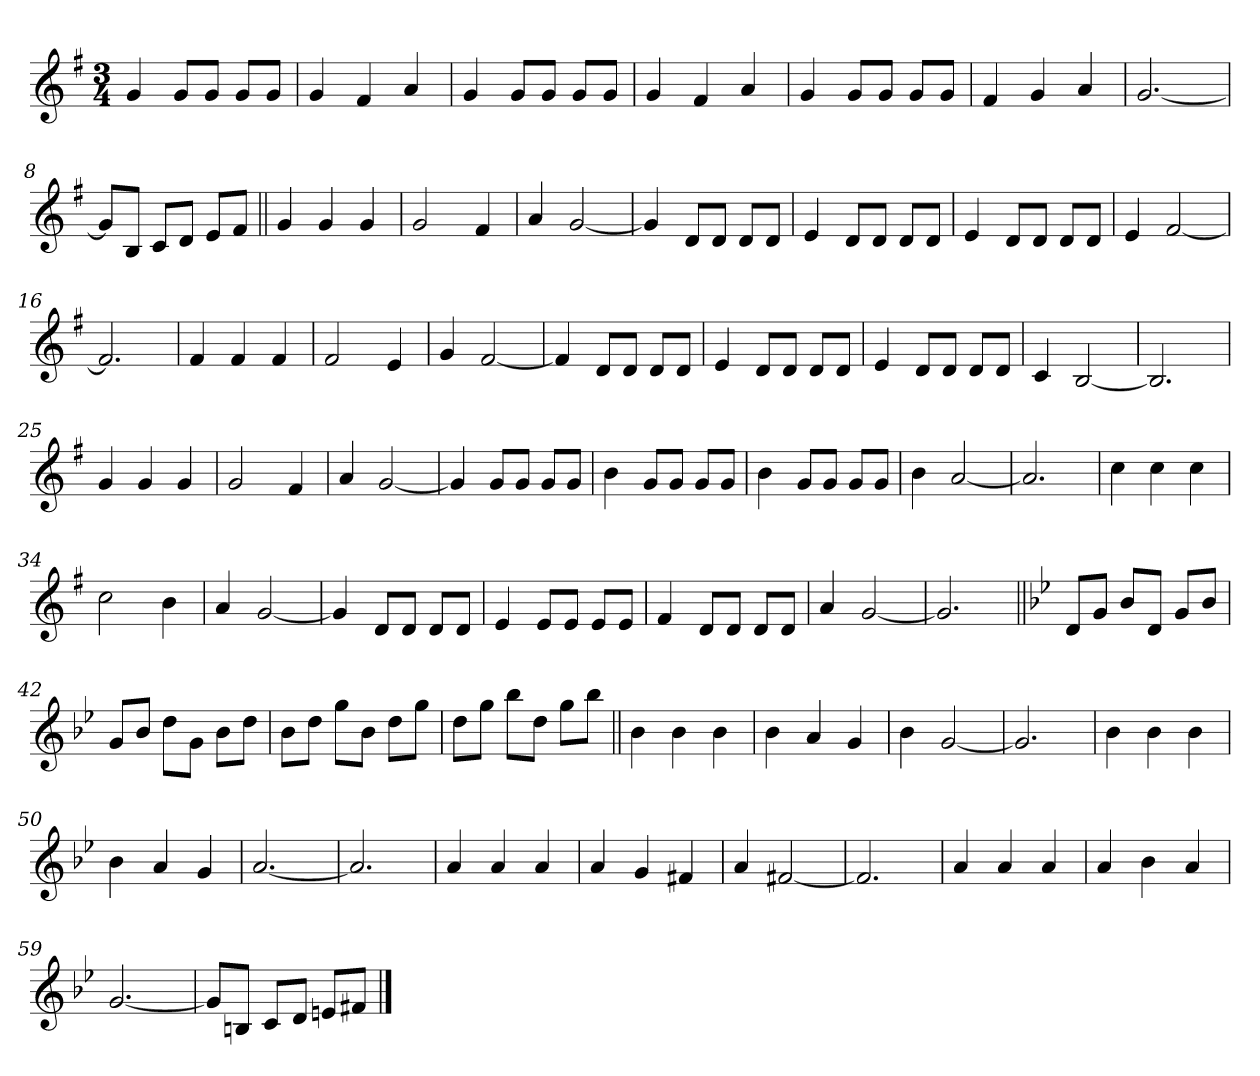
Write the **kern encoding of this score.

**kern
*part1
*staff1
*clefG2
*k[f#]
*G:
*M3/4
=1
4g/
8g/L
8g/J
8g/L
8g/J
=2
4g/
4f#/
4a/
=3
4g/
8g/L
8g/J
8g/L
8g/J
=4
4g/
4f#/
4a/
=5
4g/
8g/L
8g/J
8g/L
8g/J
=6
4f#/
4g/
4a/
=7
[2.g/
=8
8g/L]
8B/J
8c/L
8d/J
8e/L
8f#/J
!!LO:LB:g=z
=9||
4g/
4g/
4g/
=10
2g/
4f#/
=11
4a/
[2g/
=12
4g/]
8d/L
8d/J
8d/L
8d/J
=13
4e/
8d/L
8d/J
8d/L
8d/J
=14
4e/
8d/L
8d/J
8d/L
8d/J
=15
4e/
[2f#/
=16
2.f#/]
!!LO:LB:g=z
=17
4f#/
4f#/
4f#/
=18
2f#/
4e/
=19
4g/
[2f#/
=20
4f#/]
8d/L
8d/J
8d/L
8d/J
=21
4e/
8d/L
8d/J
8d/L
8d/J
=22
4e/
8d/L
8d/J
8d/L
8d/J
=23
4c/
[2B/
=24
2.B/]
!!LO:LB:g=z
=25
4g/
4g/
4g/
=26
2g/
4f#/
=27
4a/
[2g/
=28
4g/]
8g/L
8g/J
8g/L
8g/J
=29
4b\
8g/L
8g/J
8g/L
8g/J
=30
4b\
8g/L
8g/J
8g/L
8g/J
=31
4b\
[2a/
=32
2.a/]
!!LO:LB:g=z
=33
4cc\
4cc\
4cc\
=34
2cc\
4b\
=35
4a/
[2g/
=36
4g/]
8d/L
8d/J
8d/L
8d/J
=37
4e/
8e/L
8e/J
8e/L
8e/J
=38
4f#/
8d/L
8d/J
8d/L
8d/J
=39
4a/
[2g/
=40
2.g/]
!!LO:LB:g=z
=41||
*k[b-e-]
*g:
8d/L
8g/J
8b-/L
8d/J
8g/L
8b-/J
=42
8g/L
8b-/J
8dd\L
8g\J
8b-\L
8dd\J
=43
8b-\L
8dd\J
8gg\L
8b-\J
8dd\L
8gg\J
=44
8dd\L
8gg\J
8bb-\L
8dd\J
8gg\L
8bb-\J
!!LO:LB:g=z
=45||
4b-\
4b-\
4b-\
=46
4b-\
4a/
4g/
=47
4b-\
[2g/
=48
2.g/]
=49
4b-\
4b-\
4b-\
=50
4b-\
4a/
4g/
=51
[2.a/
=52
2.a/]
!!LO:LB:g=z
=53
4a/
4a/
4a/
=54
4a/
4g/
4f#X/
=55
4a/
[2f#X/
=56
2.f#/]
=57
4a/
4a/
4a/
=58
4a/
4b-\
4a/
=59
[2.g/
=60
8g/L]
8Bn/J
8c/L
8d/J
8en/L
8f#X/J
==
*-
